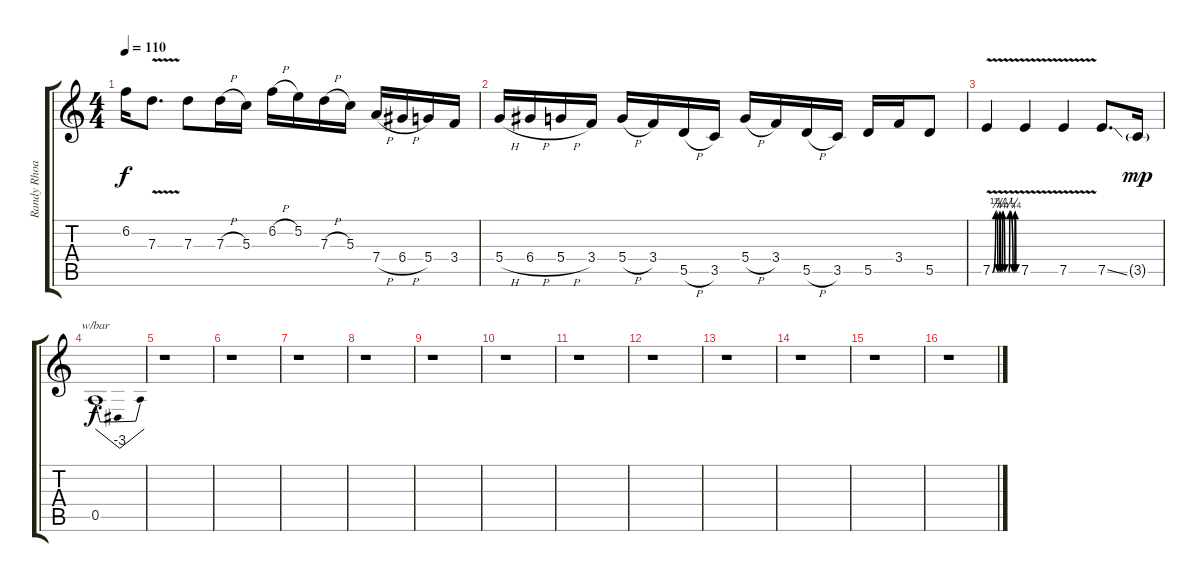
\track ("Randy Rhoads (Solo)" "Randy Rhoa") {instrument distortionguitar}
\staff {score tabs}
\tuning (E4 B3 G3 D3 A2 E2) {hide}
\ts (4 4)
\tempo 110
\clef g2
\ks c
6.2.16{dy f} 7.3{v}.8{d} 7.3.8 7.3{h}.16 5.3.16 6.2{h}.16 5.2.16 7.3{h}.16 5.3.16 7.4{h}.16 6.4{h}.16 5.4.16 3.4.16 |
5.4{h}.16 6.4{h}.16 5.4{h}.16 3.4.16 5.4{h}.16 3.4.16 5.5{h}.16 3.5.16 5.4{h}.16 3.4.16 5.5{h}.16 3.5.16 5.5.16 3.4.16 5.5.8 |
7.5{be (custom 0 0 8 1 10 1 13 0 15 0 18 1 20 0 23 0 25 1 30 0 36 0 40 0 42 1 50 0 52 0 55 1 57 0 60 0) v}.4 7.5{v}.4 7.5{v}.4 7.5{ss}.8{d} 3.5{g}.16{dy mp} |
0.5.1{tbe (dip default 0 0 30 -12 60 0) dy f} |
r.1 |
r.1 |
r.1 |
r.1 |
r.1 |
r.1 |
r.1 |
r.1 |
r.1 |
r.1 |
r.1 |
r.1
